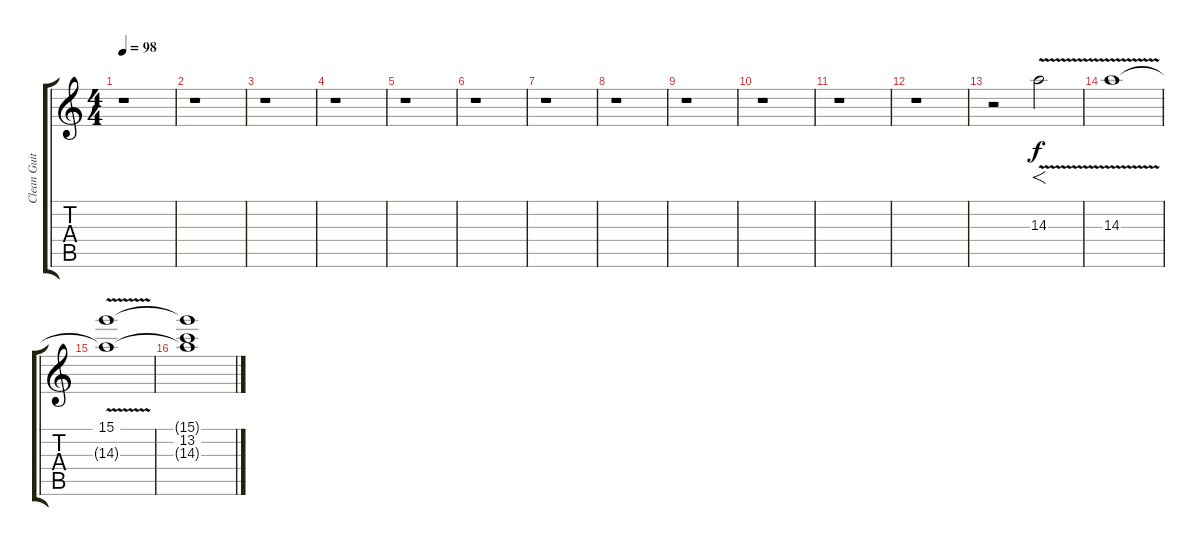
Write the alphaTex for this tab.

\track ("Clean Guitar" "Clean Guit") {instrument acousticguitarsteel}
\staff {score tabs}
\tuning (E4 B3 G3 D3 A2 E2) {hide}
\ts (4 4)
\tempo 98
\clef g2
\ks aminor
r.1{dy f} |
r.1 |
r.1 |
r.1 |
r.1 |
r.1 |
r.1 |
r.1 |
r.1 |
r.1 |
r.1 |
r.1 |
r.2 14.3{v}.2{f instrument overdrivenguitar} |
14.3{v}.1{instrument overdrivenguitar} |
(15.1 14.3{t}).1 |
(15.1{t} 13.2 14.3{t}).1
